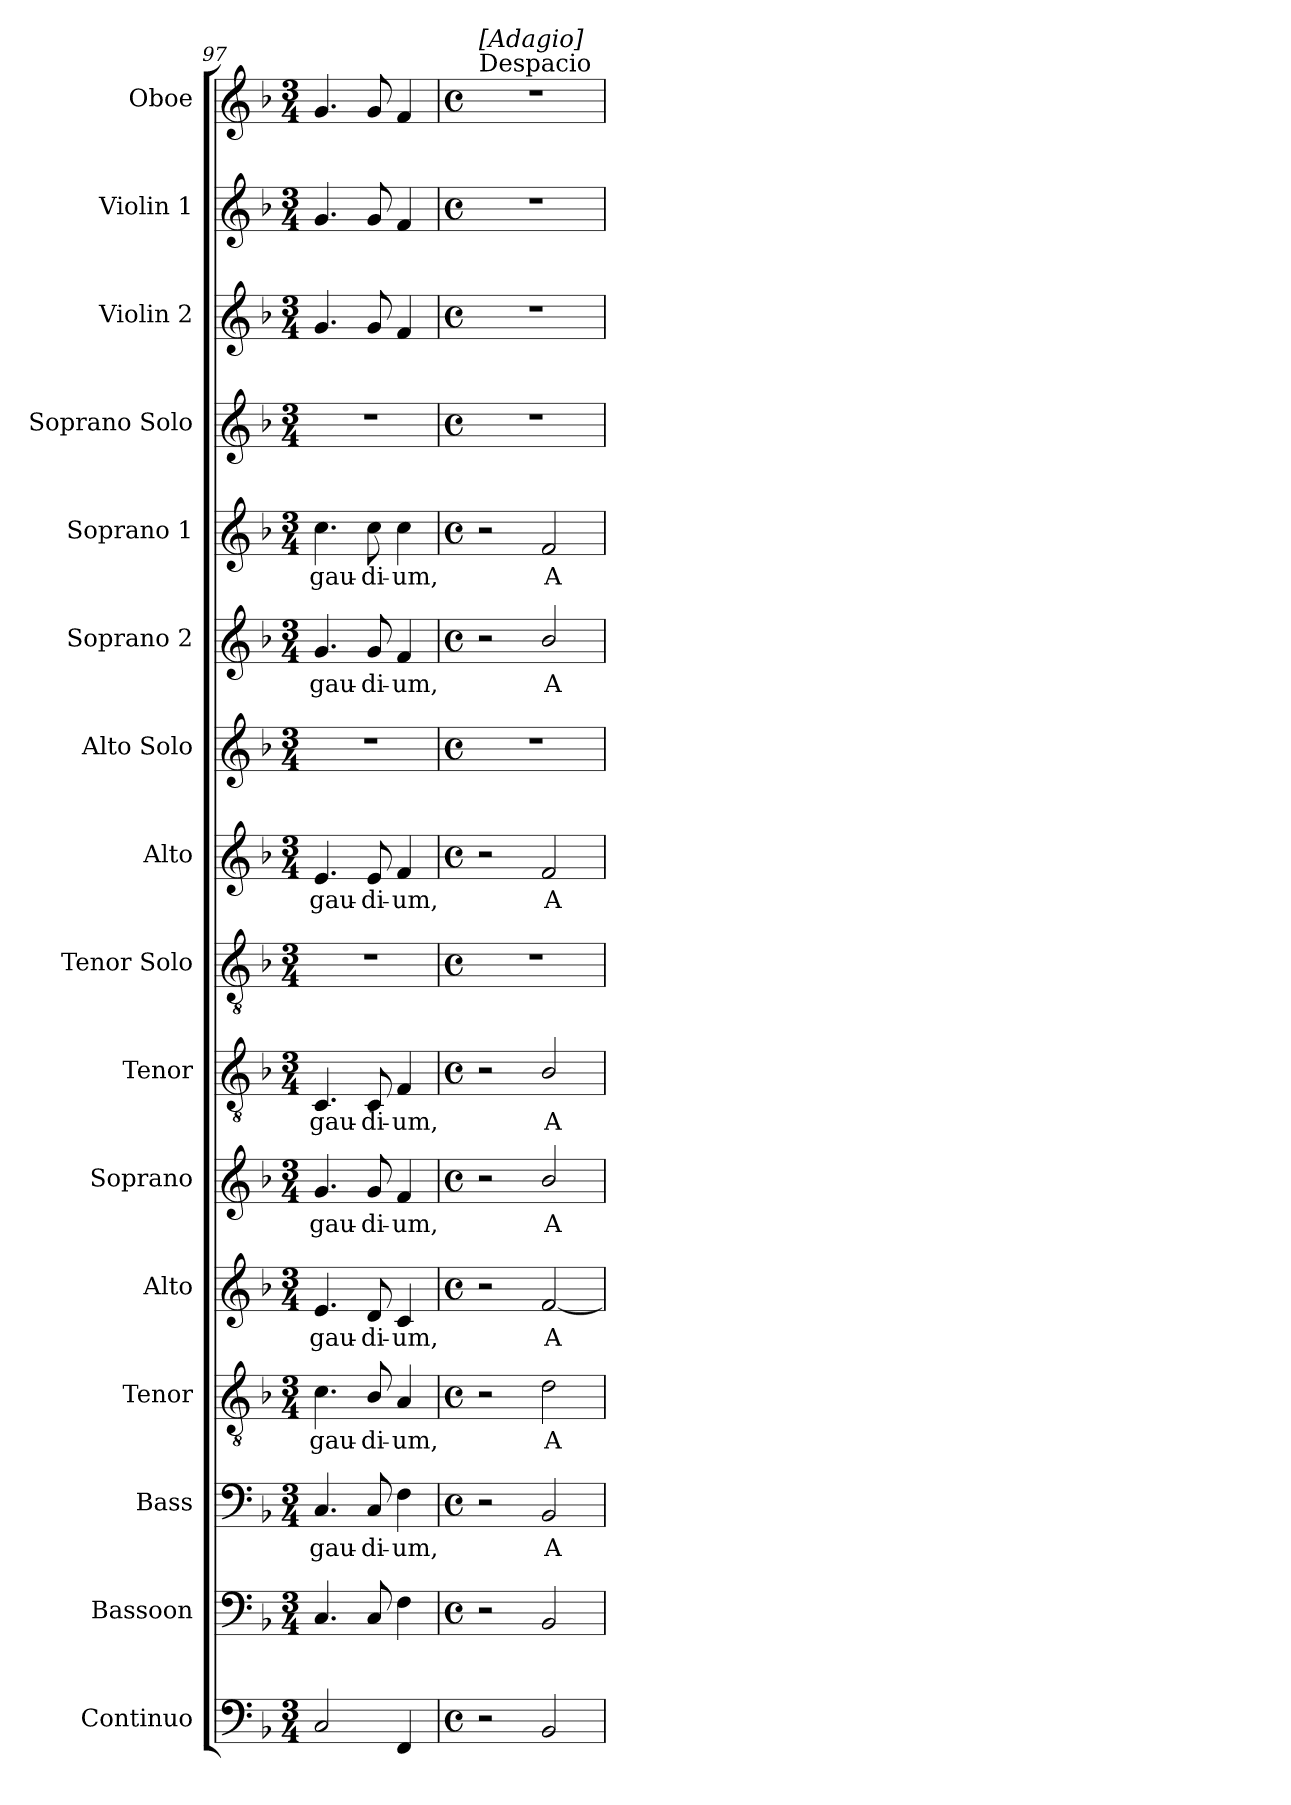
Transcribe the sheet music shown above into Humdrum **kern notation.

**kern	**kern	**kern	**text	**kern	**text	**kern	**text	**kern	**text	**kern	**text	**kern	**kern	**text	**kern	**kern	**text	**kern	**text	**kern	**kern	**kern	**kern
*part16	*part15	*part14	*part14	*part13	*part13	*part12	*part12	*part11	*part11	*part10	*part10	*part9	*part8	*part8	*part7	*part6	*part6	*part5	*part5	*part4	*part3	*part2	*part1
*staff16	*staff15	*staff14	*staff14	*staff13	*staff13	*staff12	*staff12	*staff11	*staff11	*staff10	*staff10	*staff9	*staff8	*staff8	*staff7	*staff6	*staff6	*staff5	*staff5	*staff4	*staff3	*staff2	*staff1
*I"Continuo	*I"Bassoon	*I"Bass	*	*I"Tenor	*	*I"Alto	*	*I"Soprano	*	*I"Tenor	*	*I"Tenor Solo	*I"Alto	*	*I"Alto Solo	*I"Soprano 2	*	*I"Soprano 1	*	*I"Soprano Solo	*I"Violin 2	*I"Violin 1	*I"Oboe
*I'Cont.	*I'Bsn.	*I'B.	*	*I'T.	*	*I'A.	*	*I'S.	*	*I'T.	*	*I'T. Solo	*I'A.	*	*I'A.  Solo	*I'S2.	*	*I'S1.	*	*I'S. Solo	*I'Vln. 2	*I'Vln. 1	*I'Ob.
*clefF4	*clefF4	*clefF4	*	*clefGv2	*	*clefG2	*	*clefG2	*	*clefGv2	*	*clefGv2	*clefG2	*	*clefG2	*clefG2	*	*clefG2	*	*clefG2	*clefG2	*clefG2	*clefG2
*	*	*	*	*ITrd7c12	*	*	*	*	*	*ITrd7c12	*	*ITrd7c12	*	*	*	*	*	*	*	*	*	*	*
*k[b-]	*k[b-]	*k[b-]	*	*k[b-]	*	*k[b-]	*	*k[b-]	*	*k[b-]	*	*k[b-]	*k[b-]	*	*k[b-]	*k[b-]	*	*k[b-]	*	*k[b-]	*k[b-]	*k[b-]	*k[b-]
*F:	*F:	*F:	*	*F:	*	*F:	*	*F:	*	*F:	*	*F:	*F:	*	*F:	*F:	*	*F:	*	*F:	*F:	*F:	*F:
*M3/4	*M3/4	*M3/4	*	*M3/4	*	*M3/4	*	*M3/4	*	*M3/4	*	*M3/4	*M3/4	*	*M3/4	*M3/4	*	*M3/4	*	*M3/4	*M3/4	*M3/4	*M3/4
=97	=97	=97	=97	=97	=97	=97	=97	=97	=97	=97	=97	=97	=97	=97	=97	=97	=97	=97	=97	=97	=97	=97	=97
!	!	!	!LO:LY:b:color=#000000	!	!	!	!	!	!	!	!	!	!	!	!	!	!	!	!	!	!	!	!
!	!	!	!	!	!LO:LY:b:color=#000000	!	!	!	!	!	!	!	!	!	!	!	!	!	!	!	!	!	!
!	!	!	!	!	!	!	!LO:LY:b:color=#000000	!	!	!	!	!	!	!	!	!	!	!	!	!	!	!	!
!	!	!	!	!	!	!	!	!	!LO:LY:b:color=#000000	!	!	!	!	!	!	!	!	!	!	!	!	!	!
!	!	!	!	!	!	!	!	!	!	!	!LO:LY:b:color=#000000	!LO:N:vis=1	!	!	!	!	!	!	!	!	!	!	!
!	!	!	!	!	!	!	!	!	!	!	!	!	!	!LO:LY:b:color=#000000	!LO:N:vis=1	!	!	!	!	!	!	!	!
!	!	!	!	!	!	!	!	!	!	!	!	!	!	!	!	!	!LO:LY:b:color=#000000	!	!	!	!	!	!
!	!	!	!	!	!	!	!	!	!	!	!	!	!	!	!	!	!	!	!LO:LY:b:color=#000000	!LO:N:vis=1	!	!	!
2Ci/	4.Ci/	4.Ci/	gau-	4.Ci\	gau-	4.ei/	gau-	4.gi/	gau-	4.CCi/	gau-	2.r	4.ei/	gau-	2.r	4.gi/	gau-	4.cci\	gau-	2.r	4.gi/	4.gi/	4.gi/
!	!	!	!LO:LY:b:color=#000000	!	!	!	!	!	!	!	!	!	!	!	!	!	!	!	!	!	!	!	!
!	!	!	!	!	!LO:LY:b:color=#000000	!	!	!	!	!	!	!	!	!	!	!	!	!	!	!	!	!	!
!	!	!	!	!	!	!	!LO:LY:b:color=#000000	!	!	!	!	!	!	!	!	!	!	!	!	!	!	!	!
!	!	!	!	!	!	!	!	!	!LO:LY:b:color=#000000	!	!	!	!	!	!	!	!	!	!	!	!	!	!
!	!	!	!	!	!	!	!	!	!	!	!LO:LY:b:color=#000000	!	!	!	!	!	!	!	!	!	!	!	!
!	!	!	!	!	!	!	!	!	!	!	!	!	!	!LO:LY:b:color=#000000	!	!	!	!	!	!	!	!	!
!	!	!	!	!	!	!	!	!	!	!	!	!	!	!	!	!	!LO:LY:b:color=#000000	!	!	!	!	!	!
!	!	!	!	!	!	!	!	!	!	!	!	!	!	!	!	!	!	!	!LO:LY:b:color=#000000	!	!	!	!
.	8Ci/	8Ci/	-di-	8BB-i/	-di-	8di/	-di-	8gi/	-di-	8CCi/	-di-	.	8ei/	-di-	.	8gi/	-di-	8cci\	-di-	.	8gi/	8gi/	8gi/
!	!	!	!LO:LY:b:color=#000000	!	!	!	!	!	!	!	!	!	!	!	!	!	!	!	!	!	!	!	!
!	!	!	!	!	!LO:LY:b:color=#000000	!	!	!	!	!	!	!	!	!	!	!	!	!	!	!	!	!	!
!	!	!	!	!	!	!	!LO:LY:b:color=#000000	!	!	!	!	!	!	!	!	!	!	!	!	!	!	!	!
!	!	!	!	!	!	!	!	!	!LO:LY:b:color=#000000	!	!	!	!	!	!	!	!	!	!	!	!	!	!
!	!	!	!	!	!	!	!	!	!	!	!LO:LY:b:color=#000000	!	!	!	!	!	!	!	!	!	!	!	!
!	!	!	!	!	!	!	!	!	!	!	!	!	!	!LO:LY:b:color=#000000	!	!	!	!	!	!	!	!	!
!	!	!	!	!	!	!	!	!	!	!	!	!	!	!	!	!	!LO:LY:b:color=#000000	!	!	!	!	!	!
!	!	!	!	!	!	!	!	!	!	!	!	!	!	!	!	!	!	!	!LO:LY:b:color=#000000	!	!	!	!
4FFi/	4Fi\	4Fi\	-um,	4AAi/	-um,	4ci/	-um,	4fi/	-um,	4FFi/	-um,	.	4fi/	-um,	.	4fi/	-um,	4cci\	-um,	.	4fi/	4fi/	4fi/
=98	=98	=98	=98	=98	=98	=98	=98	=98	=98	=98	=98	=98	=98	=98	=98	=98	=98	=98	=98	=98	=98	=98	=98
*M4/4	*M4/4	*M4/4	*	*M4/4	*	*M4/4	*	*M4/4	*	*M4/4	*	*M4/4	*M4/4	*	*M4/4	*M4/4	*	*M4/4	*	*M4/4	*M4/4	*M4/4	*M4/4
*met(c)	*met(c)	*met(c)	*	*met(c)	*	*met(c)	*	*met(c)	*	*met(c)	*	*met(c)	*met(c)	*	*met(c)	*met(c)	*	*met(c)	*	*met(c)	*met(c)	*met(c)	*met(c)
*	*	*	*	*	*	*	*	*	*	*	*	*	*	*	*	*	*	*	*	*	*	*	*MM60
!	!	!	!	!	!	!	!	!	!	!	!	!	!	!	!	!	!	!	!	!	!	!	!LO:TX:a:t=Despacio
!	!	!	!	!	!	!	!	!	!	!	!	!	!	!	!	!	!	!	!	!	!	!	!LO:TX:a:B:t=[Adagio]
2r	2r	2r	.	2r	.	2r	.	2r	.	2r	.	1r	2r	.	1r	2r	.	2r	.	1r	1r	1r	1r
!	!	!	!LO:LY:b:color=#000000	!	!	!	!	!	!	!	!	!	!	!	!	!	!	!	!	!	!	!	!
!	!	!	!	!	!LO:LY:b:color=#000000	!	!	!	!	!	!	!	!	!	!	!	!	!	!	!	!	!	!
!	!	!	!	!	!	!	!LO:LY:b:color=#000000	!	!	!	!	!	!	!	!	!	!	!	!	!	!	!	!
!	!	!	!	!	!	!	!	!	!LO:LY:b:color=#000000	!	!	!	!	!	!	!	!	!	!	!	!	!	!
!	!	!	!	!	!	!	!	!	!	!	!LO:LY:b:color=#000000	!	!	!	!	!	!	!	!	!	!	!	!
!	!	!	!	!	!	!	!	!	!	!	!	!	!	!LO:LY:b:color=#000000	!	!	!	!	!	!	!	!	!
!	!	!	!	!	!	!	!	!	!	!	!	!	!	!	!	!	!LO:LY:b:color=#000000	!	!	!	!	!	!
!	!	!	!	!	!	!	!	!	!	!	!	!	!	!	!	!	!	!	!LO:LY:b:color=#000000	!	!	!	!
2BB-i/	2BB-i/	2BB-i/	A-	2Di\	A-	[2fi/	A-	2b-i/	A-	2BB-i/	A-	.	2fi/	A-	.	2b-i/	A-	2fi/	A-	.	.	.	.
=	=	=	=	=	=	=	=	=	=	=	=	=	=	=	=	=	=	=	=	=	=	=	=
*-	*-	*-	*-	*-	*-	*-	*-	*-	*-	*-	*-	*-	*-	*-	*-	*-	*-	*-	*-	*-	*-	*-	*-
